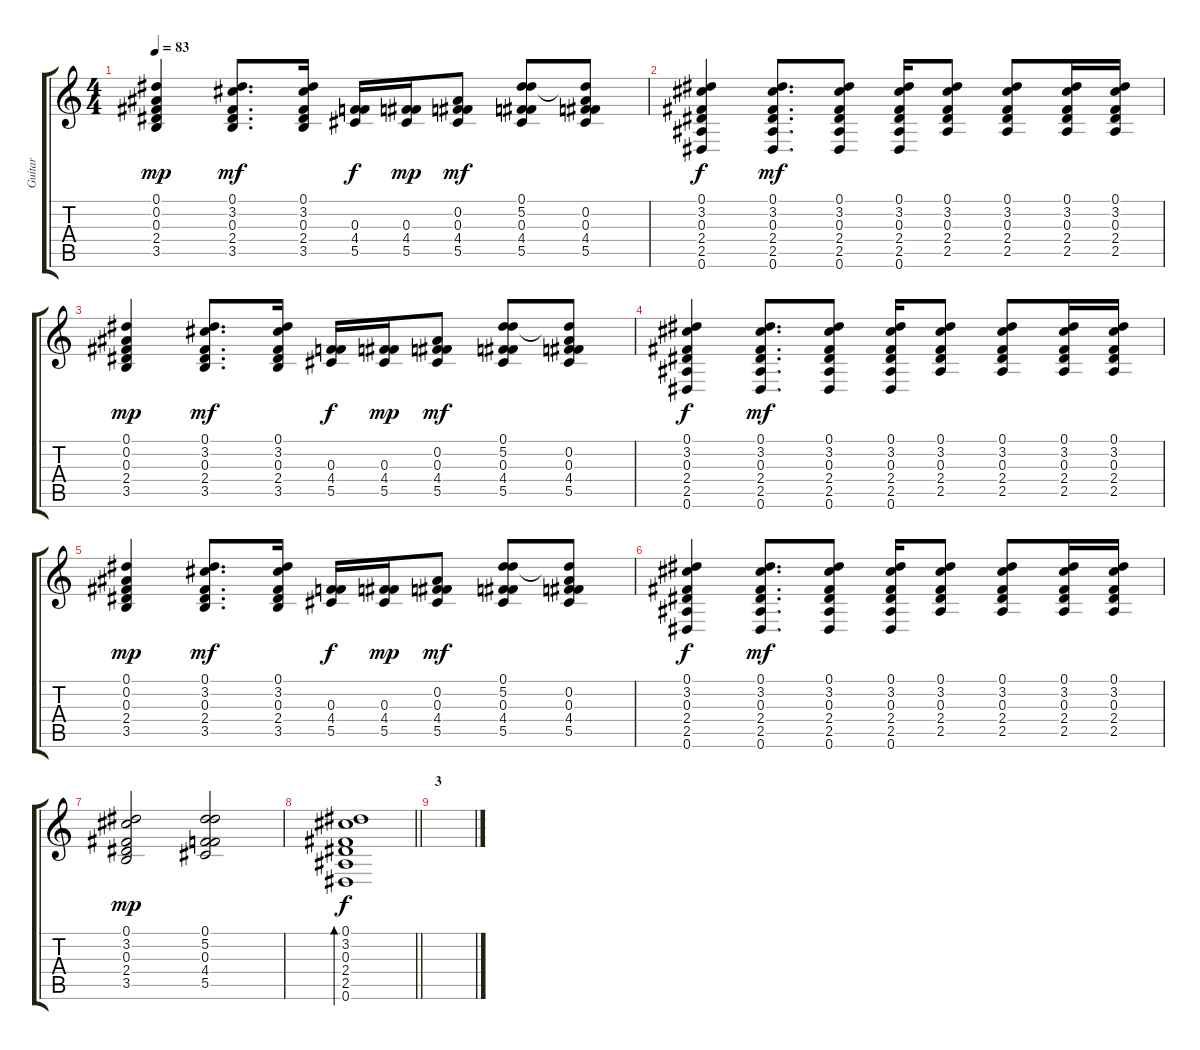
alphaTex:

\track ("Guitar" "Guitar") {instrument overdrivenguitar}
\staff {score tabs}
\tuning (Eb4 Bb3 Gb3 Db3 Ab2 Eb2) {hide}
\ts (4 4)
\tempo 83
\clef g2
\ks c
(0.1 0.2 0.3 2.4 3.5).4{dy mp} (0.1 3.2 0.3 2.4 3.5).8{d dy mf} (0.1 3.2 0.3 2.4 3.5).16 (0.3 4.4 5.5).16{dy f} (0.3 4.4 5.5).16{dy mp} (0.2 0.3 4.4 5.5).8{dy mf} (0.1 5.2 0.3 4.4 5.5).8 (0.1{t} 0.2 0.3 4.4 5.5).8 |
(0.1 3.2 0.3 2.4 2.5 0.6).4{dy f} (0.1 3.2 0.3 2.4 2.5 0.6).8{d dy mf} (0.1 3.2 0.3 2.4 2.5 0.6).8 (0.1 3.2 0.3 2.4 2.5 0.6).16 (0.1 3.2 0.3 2.4 2.5).8 (0.1 3.2 0.3 2.4 2.5).8 (0.1 3.2 0.3 2.4 2.5).16 (0.1 3.2 0.3 2.4 2.5).16 |
(0.1 0.2 0.3 2.4 3.5).4{dy mp} (0.1 3.2 0.3 2.4 3.5).8{d dy mf} (0.1 3.2 0.3 2.4 3.5).16 (0.3 4.4 5.5).16{dy f} (0.3 4.4 5.5).16{dy mp} (0.2 0.3 4.4 5.5).8{dy mf} (0.1 5.2 0.3 4.4 5.5).8 (0.1{t} 0.2 0.3 4.4 5.5).8 |
(0.1 3.2 0.3 2.4 2.5 0.6).4{dy f} (0.1 3.2 0.3 2.4 2.5 0.6).8{d dy mf} (0.1 3.2 0.3 2.4 2.5 0.6).8 (0.1 3.2 0.3 2.4 2.5 0.6).16 (0.1 3.2 0.3 2.4 2.5).8 (0.1 3.2 0.3 2.4 2.5).8 (0.1 3.2 0.3 2.4 2.5).16 (0.1 3.2 0.3 2.4 2.5).16 |
(0.1 0.2 0.3 2.4 3.5).4{dy mp} (0.1 3.2 0.3 2.4 3.5).8{d dy mf} (0.1 3.2 0.3 2.4 3.5).16 (0.3 4.4 5.5).16{dy f} (0.3 4.4 5.5).16{dy mp} (0.2 0.3 4.4 5.5).8{dy mf} (0.1 5.2 0.3 4.4 5.5).8 (0.1{t} 0.2 0.3 4.4 5.5).8 |
(0.1 3.2 0.3 2.4 2.5 0.6).4{dy f} (0.1 3.2 0.3 2.4 2.5 0.6).8{d dy mf} (0.1 3.2 0.3 2.4 2.5 0.6).8 (0.1 3.2 0.3 2.4 2.5 0.6).16 (0.1 3.2 0.3 2.4 2.5).8 (0.1 3.2 0.3 2.4 2.5).8 (0.1 3.2 0.3 2.4 2.5).16 (0.1 3.2 0.3 2.4 2.5).16 |
(0.1 3.2 0.3 2.4 3.5).2{dy mp} (0.1 5.2 0.3 4.4 5.5).2 |
\barLineRight lightlight
(0.1 3.2 0.3 2.4 2.5 0.6).1{bd 60 dy f} |
\section ("" "3")
